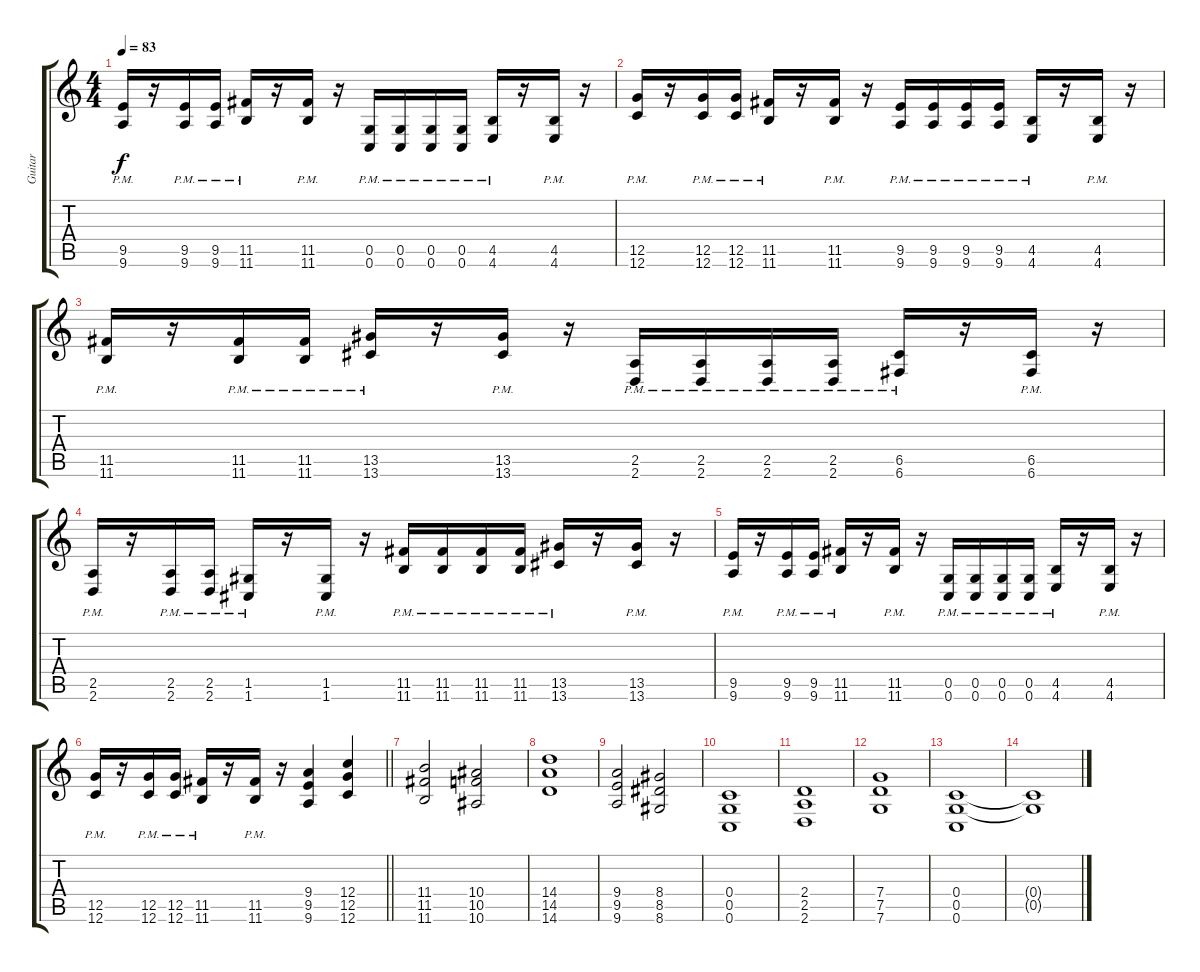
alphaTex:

\track ("Guitar" "Guitar") {instrument distortionguitar}
\staff {score tabs}
\tuning (E4 C4 G3 C3 G2 C2) {hide}
\ts (4 4)
\tempo 83
\clef g2
\ks c
(9.5{pm} 9.6{pm}).16{dy f} r.16 (9.5{pm} 9.6{pm}).16 (9.5{pm} 9.6{pm}).16 (11.5{pm} 11.6{pm}).16 r.16 (11.5{pm} 11.6{pm}).16 r.16 (0.5{pm} 0.6{pm}).16 (0.5{pm} 0.6{pm}).16 (0.5{pm} 0.6{pm}).16 (0.5{pm} 0.6{pm}).16 (4.5{pm} 4.6{pm}).16 r.16 (4.5{pm} 4.6{pm}).16 r.16 |
(12.5{pm} 12.6{pm}).16 r.16 (12.5{pm} 12.6{pm}).16 (12.5{pm} 12.6{pm}).16 (11.5{pm} 11.6{pm}).16 r.16 (11.5{pm} 11.6{pm}).16 r.16 (9.5{pm} 9.6{pm}).16 (9.5{pm} 9.6{pm}).16 (9.5{pm} 9.6{pm}).16 (9.5{pm} 9.6{pm}).16 (4.5{pm} 4.6{pm}).16 r.16 (4.5{pm} 4.6{pm}).16 r.16 |
(11.5{pm} 11.6{pm}).16 r.16 (11.5{pm} 11.6{pm}).16 (11.5{pm} 11.6{pm}).16 (13.5{pm} 13.6{pm}).16 r.16 (13.5{pm} 13.6{pm}).16 r.16 (2.5{pm} 2.6{pm}).16 (2.5{pm} 2.6{pm}).16 (2.5{pm} 2.6{pm}).16 (2.5{pm} 2.6{pm}).16 (6.5{pm} 6.6{pm}).16 r.16 (6.5{pm} 6.6{pm}).16 r.16 |
(2.5{pm} 2.6{pm}).16 r.16 (2.5{pm} 2.6{pm}).16 (2.5{pm} 2.6{pm}).16 (1.5{pm} 1.6{pm}).16 r.16 (1.5{pm} 1.6{pm}).16 r.16 (11.5{pm} 11.6{pm}).16 (11.5{pm} 11.6{pm}).16 (11.5{pm} 11.6{pm}).16 (11.5{pm} 11.6{pm}).16 (13.5{pm} 13.6{pm}).16 r.16 (13.5{pm} 13.6{pm}).16 r.16 |
(9.5{pm} 9.6{pm}).16 r.16 (9.5{pm} 9.6{pm}).16 (9.5{pm} 9.6{pm}).16 (11.5{pm} 11.6{pm}).16 r.16 (11.5{pm} 11.6{pm}).16 r.16 (0.5{pm} 0.6{pm}).16 (0.5{pm} 0.6{pm}).16 (0.5{pm} 0.6{pm}).16 (0.5{pm} 0.6{pm}).16 (4.5{pm} 4.6{pm}).16 r.16 (4.5{pm} 4.6{pm}).16 r.16 |
\barLineRight lightlight
(12.5{pm} 12.6{pm}).16 r.16 (12.5{pm} 12.6{pm}).16 (12.5{pm} 12.6{pm}).16 (11.5{pm} 11.6{pm}).16 r.16 (11.5{pm} 11.6{pm}).16 r.16 (9.4 9.5 9.6).4 (12.4 12.5 12.6).4 |
\section ("" "")
(11.4 11.5 11.6).2 (10.4 10.5 10.6).2 |
(14.4 14.5 14.6).1 |
(9.4 9.5 9.6).2 (8.4 8.5 8.6).2 |
(0.4 0.5 0.6).1 |
(2.4 2.5 2.6).1 |
(7.4 7.5 7.6).1 |
(0.4 0.5 0.6).1 |
(0.4{t} 0.5{t}).1
